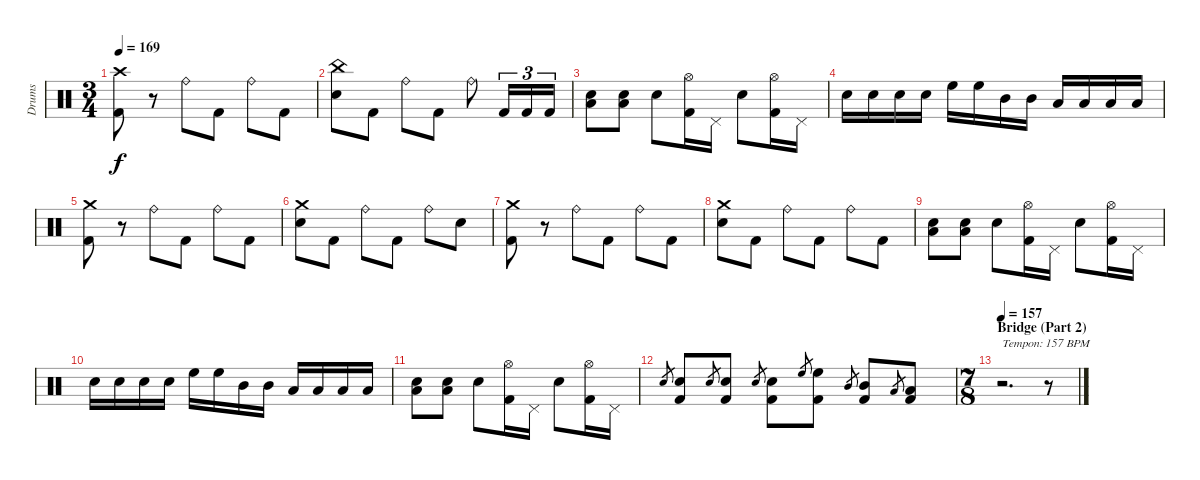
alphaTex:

\track ("Drums" "Drums") {instrument percussion}
\staff {score}
\articulation defaults
\ts (3 4)
\tempo 169
\clef neutral
\ks c
("Crash high (hit)" "Kick (hit) 2").8{dy f} r.8 "Ride (bell)".8 "Kick (hit) 2".8 "Ride (bell)".8 "Kick (hit) 2".8 |
("China (hit)" "Electric Snare (hit)").8 "Kick (hit) 2".8 "Ride (bell)".8 "Kick (hit) 2".8 "Ride (bell)".8 "Kick (hit) 2".16{tu (3 2)} "Kick (hit) 2".16{tu (3 2)} "Kick (hit) 2".16{tu (3 2)} |
("Electric Snare (hit)" "Low Tom (hit)").8 ("Electric Snare (hit)" "Low Tom (hit)").8 "Electric Snare (hit)".8 ("Hi-Hat (open)" "Kick (hit) 2").16 "Pedal Hi-Hat (hit)".16 "Electric Snare (hit)".8 ("Hi-Hat (open)" "Kick (hit) 2").16 "Pedal Hi-Hat (hit)".16 |
"Electric Snare (hit)".16 "Electric Snare (hit)".16 "Electric Snare (hit)".16 "Electric Snare (hit)".16 "High Floor Tom (hit)".16 "High Floor Tom (hit)".16 "Mid Tom (hit)".16 "Mid Tom (hit)".16 "Low Tom (hit)".16 "Low Tom (hit)".16 "Low Tom (hit)".16 "Low Tom (hit)".16 |
("Crash medium (hit)" "Kick (hit) 2").8 r.8 "Ride (bell)".8 "Kick (hit) 2".8 "Ride (bell)".8 "Kick (hit) 2".8 |
("Crash medium (hit)" "Electric Snare (hit)").8 "Kick (hit) 2".8 "Ride (bell)".8 "Kick (hit) 2".8 "Ride (bell)".8 "Electric Snare (hit)".8 |
("Crash medium (hit)" "Kick (hit) 2").8 r.8 "Ride (bell)".8 "Kick (hit) 2".8 "Ride (bell)".8 "Kick (hit) 2".8 |
("Crash medium (hit)" "Electric Snare (hit)").8 "Kick (hit) 2".8 "Ride (bell)".8 "Kick (hit) 2".8 "Ride (bell)".8 "Kick (hit) 2".8 |
("Electric Snare (hit)" "Low Tom (hit)").8 ("Electric Snare (hit)" "Low Tom (hit)").8 "Electric Snare (hit)".8 ("Hi-Hat (open)" "Kick (hit) 2").16 "Pedal Hi-Hat (hit)".16 "Electric Snare (hit)".8 ("Hi-Hat (open)" "Kick (hit) 2").16 "Pedal Hi-Hat (hit)".16 |
"Electric Snare (hit)".16 "Electric Snare (hit)".16 "Electric Snare (hit)".16 "Electric Snare (hit)".16 "High Floor Tom (hit)".16 "High Floor Tom (hit)".16 "Mid Tom (hit)".16 "Mid Tom (hit)".16 "Low Tom (hit)".16 "Low Tom (hit)".16 "Low Tom (hit)".16 "Low Tom (hit)".16 |
("Electric Snare (hit)" "Low Tom (hit)").8 ("Electric Snare (hit)" "Low Tom (hit)").8 "Electric Snare (hit)".8 ("Hi-Hat (open)" "Kick (hit) 2").16 "Pedal Hi-Hat (hit)".16 "Electric Snare (hit)".8 ("Hi-Hat (open)" "Kick (hit) 2").16 "Pedal Hi-Hat (hit)".16 |
"Electric Snare (hit)".8{gr} ("Electric Snare (hit)" "Kick (hit) 2").8 "Electric Snare (hit)".8{gr} ("Electric Snare (hit)" "Kick (hit) 2").8 "Electric Snare (hit)".8{gr} ("Electric Snare (hit)" "Kick (hit) 2").8 "High Floor Tom (hit)".8{gr} ("High Floor Tom (hit)" "Kick (hit) 2").8 "Mid Tom (hit)".8{gr} ("Mid Tom (hit)" "Kick (hit) 2").8 "Low Tom (hit)".8{gr} ("Low Tom (hit)" "Kick (hit) 2").8 |
\ts (7 8)
\section ("" "Bridge (Part 2)")
\tempo 157
r.2{d txt "Tempon: 157 BPM"} r.8
